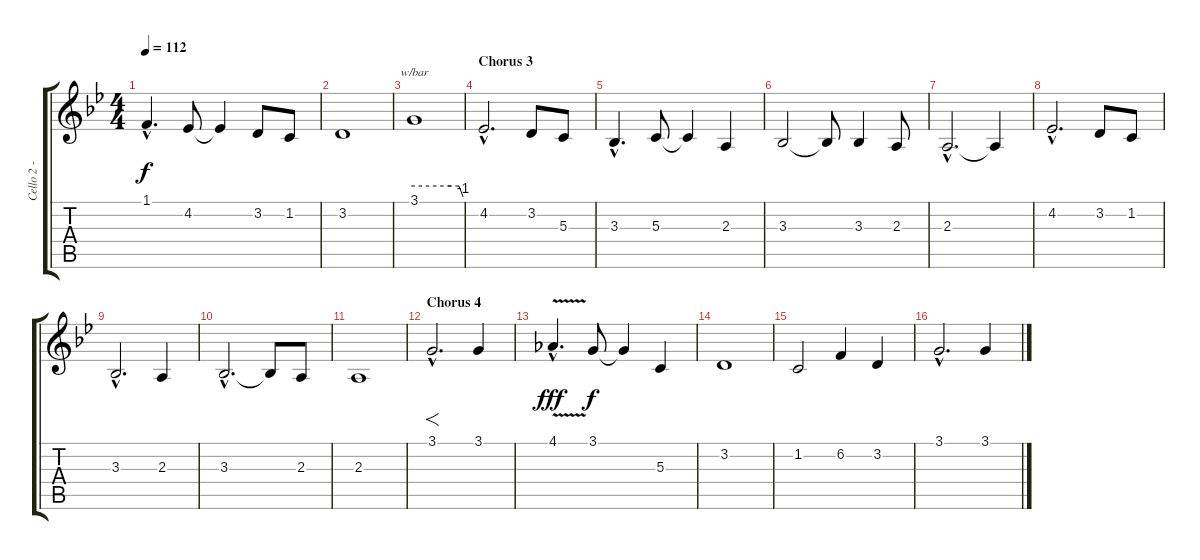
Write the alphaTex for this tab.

\track ("Cello 2 - Perttu" "Cello 2 - ") {instrument cello}
\staff {score tabs}
\tuning (E4 B3 G3 D3 A2 E2) {hide}
\ts (4 4)
\tempo 112
\clef g2
\ks bb
1.1{hac}.4{d dy f} 4.2.8 4.2{t}.4 3.2.8 1.2.8 |
3.2.1 |
3.1.1{tbe (custom default 0 0 45 0 55 0 60 -4)} |
\section ("" "Chorus 3")
4.2{hac}.2{d} 3.2.8 5.3.8 |
3.3{hac}.4{d} 5.3.8 5.3{t}.4 2.3.4 |
3.3.2 3.3{t}.8 3.3.4 2.3.8 |
2.3{hac}.2{d} 2.3{t}.4 |
4.2{hac}.2{d} 3.2.8 1.2.8 |
3.3{hac}.2{d} 2.3.4 |
3.3{hac}.2{d} 3.3{t}.8 2.3.8 |
2.3.1 |
\section ("" "Chorus 4")
3.1{hac}.2{f d} 3.1.4 |
4.1{v hac}.4{d dy fff} 3.1.8{dy f} 3.1{t}.4 5.3.4 |
3.2.1 |
1.2.2 6.2.4 3.2.4 |
3.1{hac}.2{d} 3.1.4
